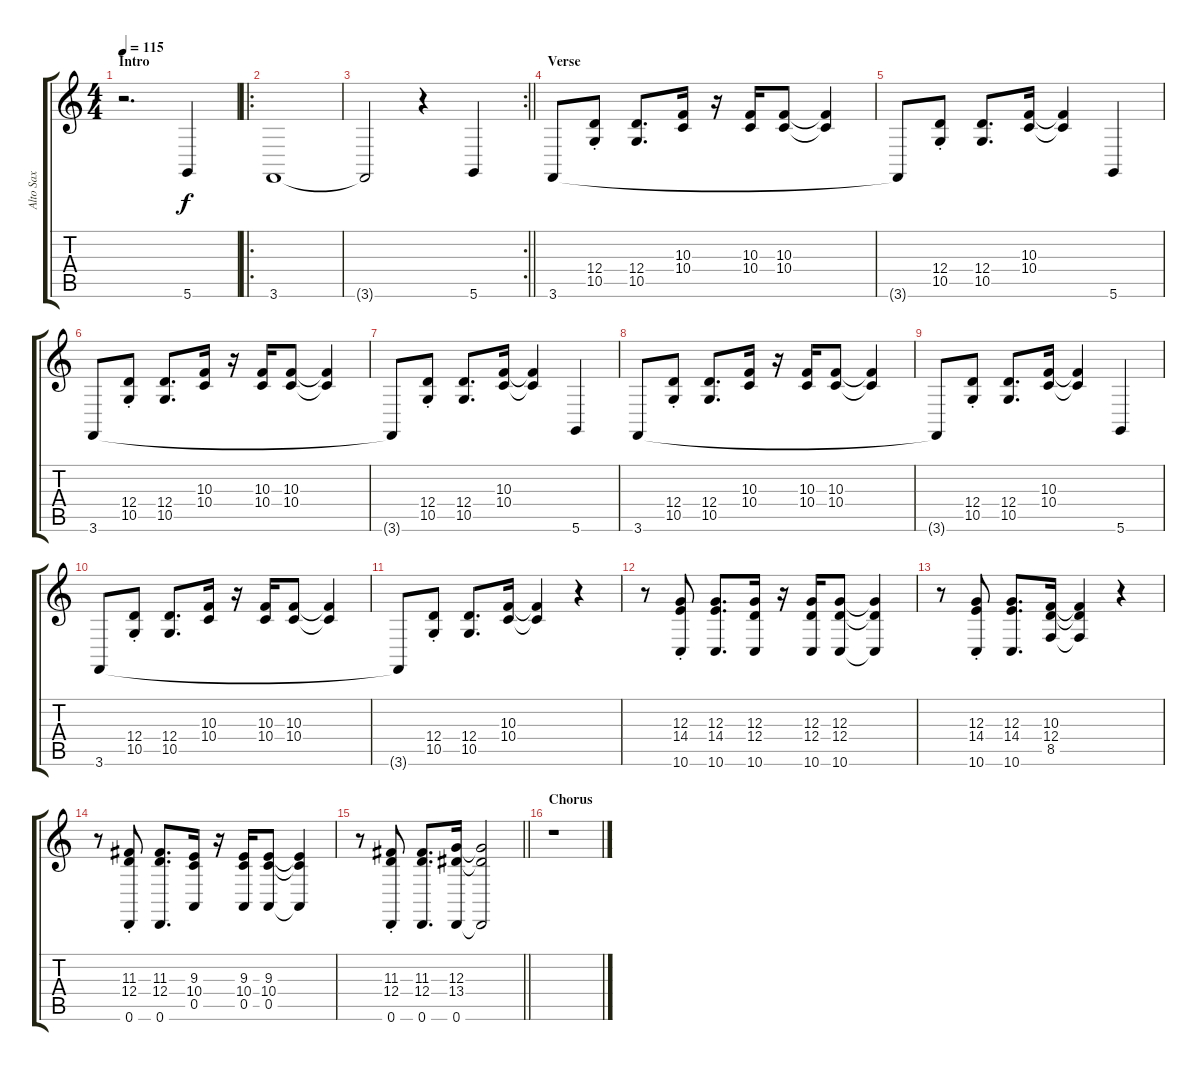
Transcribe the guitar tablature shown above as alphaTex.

\track ("Alto Sax" "Alto Sax") {instrument altosax}
\staff {score tabs}
\tuning (E4 B3 G3 D3 A2 D2) {hide}
\ts (4 4)
\section ("" "Intro")
\tempo 115
\clef g2
\ks c
r.2{d dy f instrument altosax} 5.6.4 |
\ro
3.6.1 |
\rc 2
\barLineRight lightlight
3.6{t}.2 r.4 5.6.4 |
\section ("" "Verse")
3.6.8 (12.4{st} 10.5{st}).8 (12.4 10.5).8{d} (10.3 10.4).16 r.16 (10.3 10.4).16 (10.3 10.4).8 (10.3{t} 10.4{t}).4 |
3.6{t}.8 (12.4{st} 10.5{st}).8 (12.4 10.5).8{d} (10.3 10.4).16 (10.3{t} 10.4{t}).4 5.6.4 |
3.6.8 (12.4{st} 10.5{st}).8 (12.4 10.5).8{d} (10.3 10.4).16 r.16 (10.3 10.4).16 (10.3 10.4).8 (10.3{t} 10.4{t}).4 |
3.6{t}.8 (12.4{st} 10.5{st}).8 (12.4 10.5).8{d} (10.3 10.4).16 (10.3{t} 10.4{t}).4 5.6.4 |
3.6.8 (12.4{st} 10.5{st}).8 (12.4 10.5).8{d} (10.3 10.4).16 r.16 (10.3 10.4).16 (10.3 10.4).8 (10.3{t} 10.4{t}).4 |
3.6{t}.8 (12.4{st} 10.5{st}).8 (12.4 10.5).8{d} (10.3 10.4).16 (10.3{t} 10.4{t}).4 5.6.4 |
3.6.8 (12.4{st} 10.5{st}).8 (12.4 10.5).8{d} (10.3 10.4).16 r.16 (10.3 10.4).16 (10.3 10.4).8 (10.3{t} 10.4{t}).4 |
3.6{t}.8 (12.4{st} 10.5{st}).8 (12.4 10.5).8{d} (10.3 10.4).16 (10.3{t} 10.4{t}).4 r.4 |
r.8 (12.3 14.4 10.6{st}).8 (12.3 14.4 10.6).8{d} (12.3 12.4 10.6).16 r.16 (12.3 12.4 10.6).16 (12.3 12.4 10.6).8 (12.3{t} 12.4{t} 10.6{t}).4 |
r.8 (12.3 14.4 10.6{st}).8 (12.3 14.4 10.6).8{d} (10.3 12.4 8.5).16 (10.3{t} 12.4{t} 8.5{t}).4 r.4 |
r.8 (11.3 12.4 0.6{st}).8 (11.3 12.4 0.6).8{d} (9.3 10.4 0.5).16 r.16 (9.3 10.4 0.5).16 (9.3 10.4 0.5).8 (9.3{t} 10.4{t} 0.5{t}).4 |
\barLineRight lightlight
r.8 (11.3 12.4 0.6{st}).8 (11.3 12.4 0.6).8{d} (12.3 13.4 0.6).16 (12.3{t} 13.4{t} 0.6{t}).2 |
\section ("" "Chorus")
r.1
